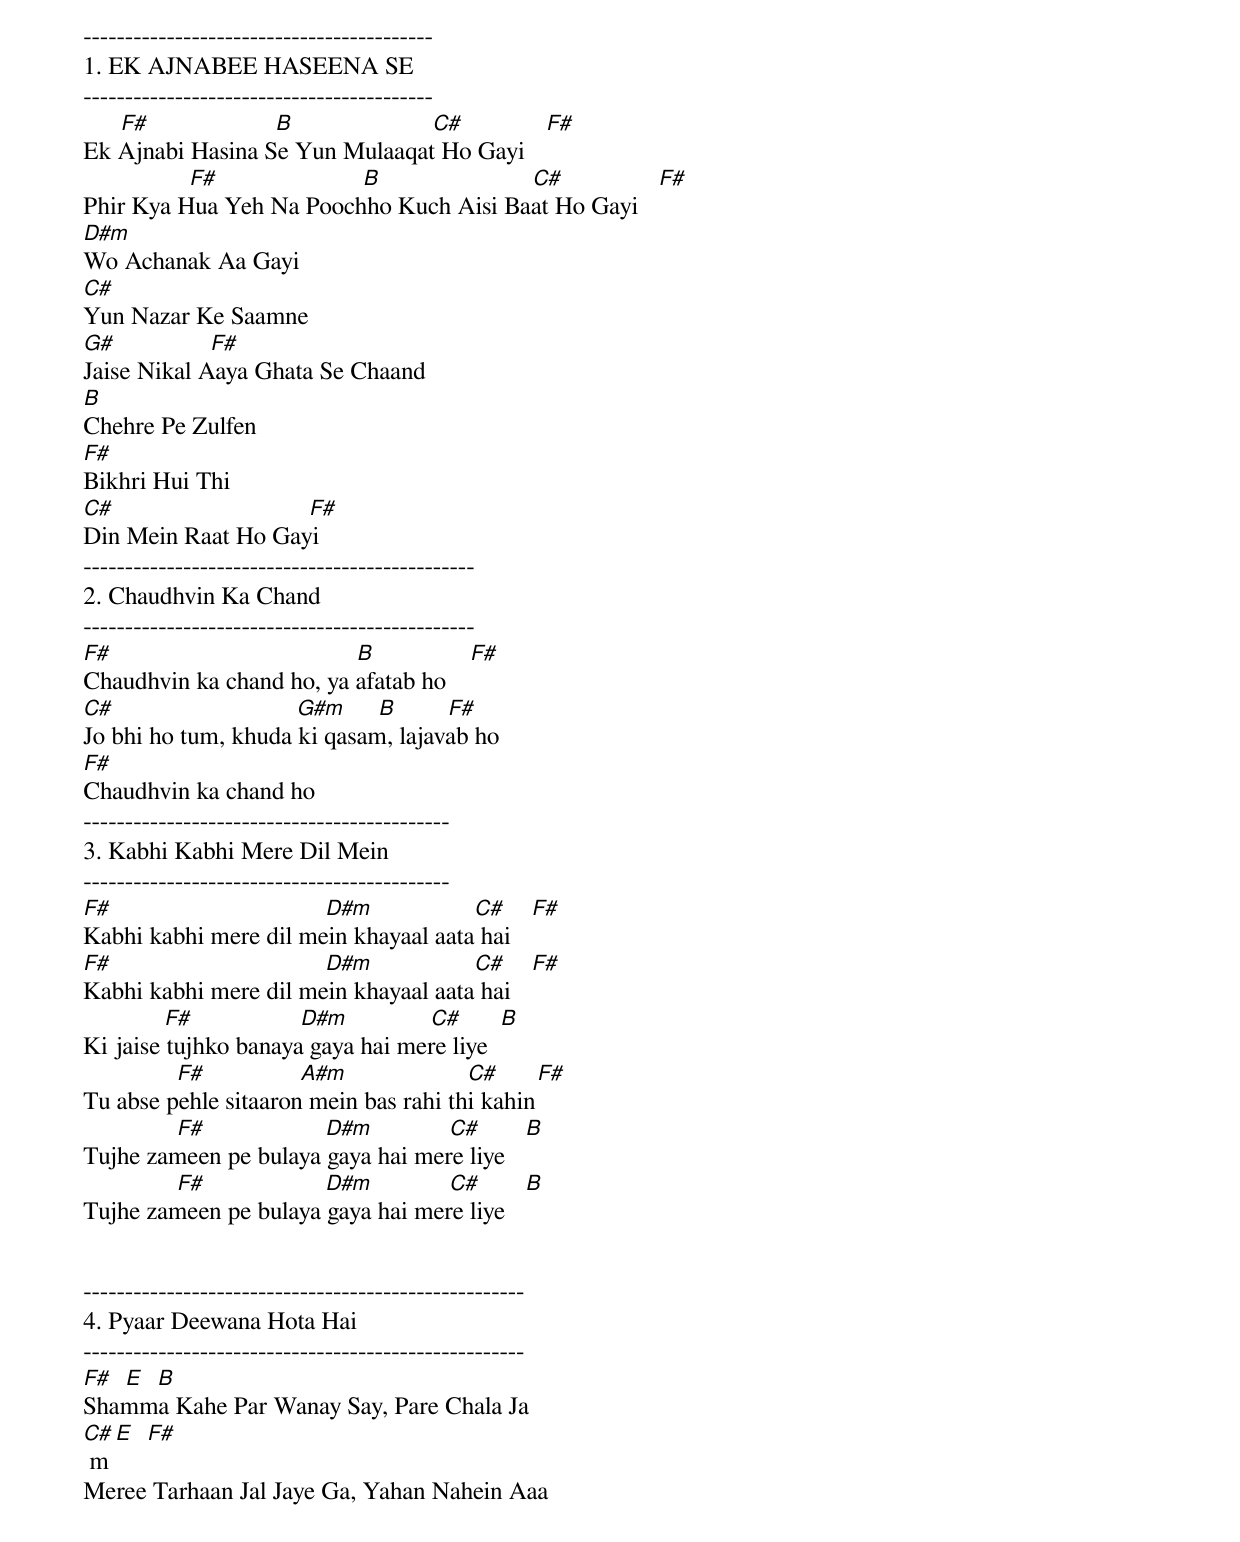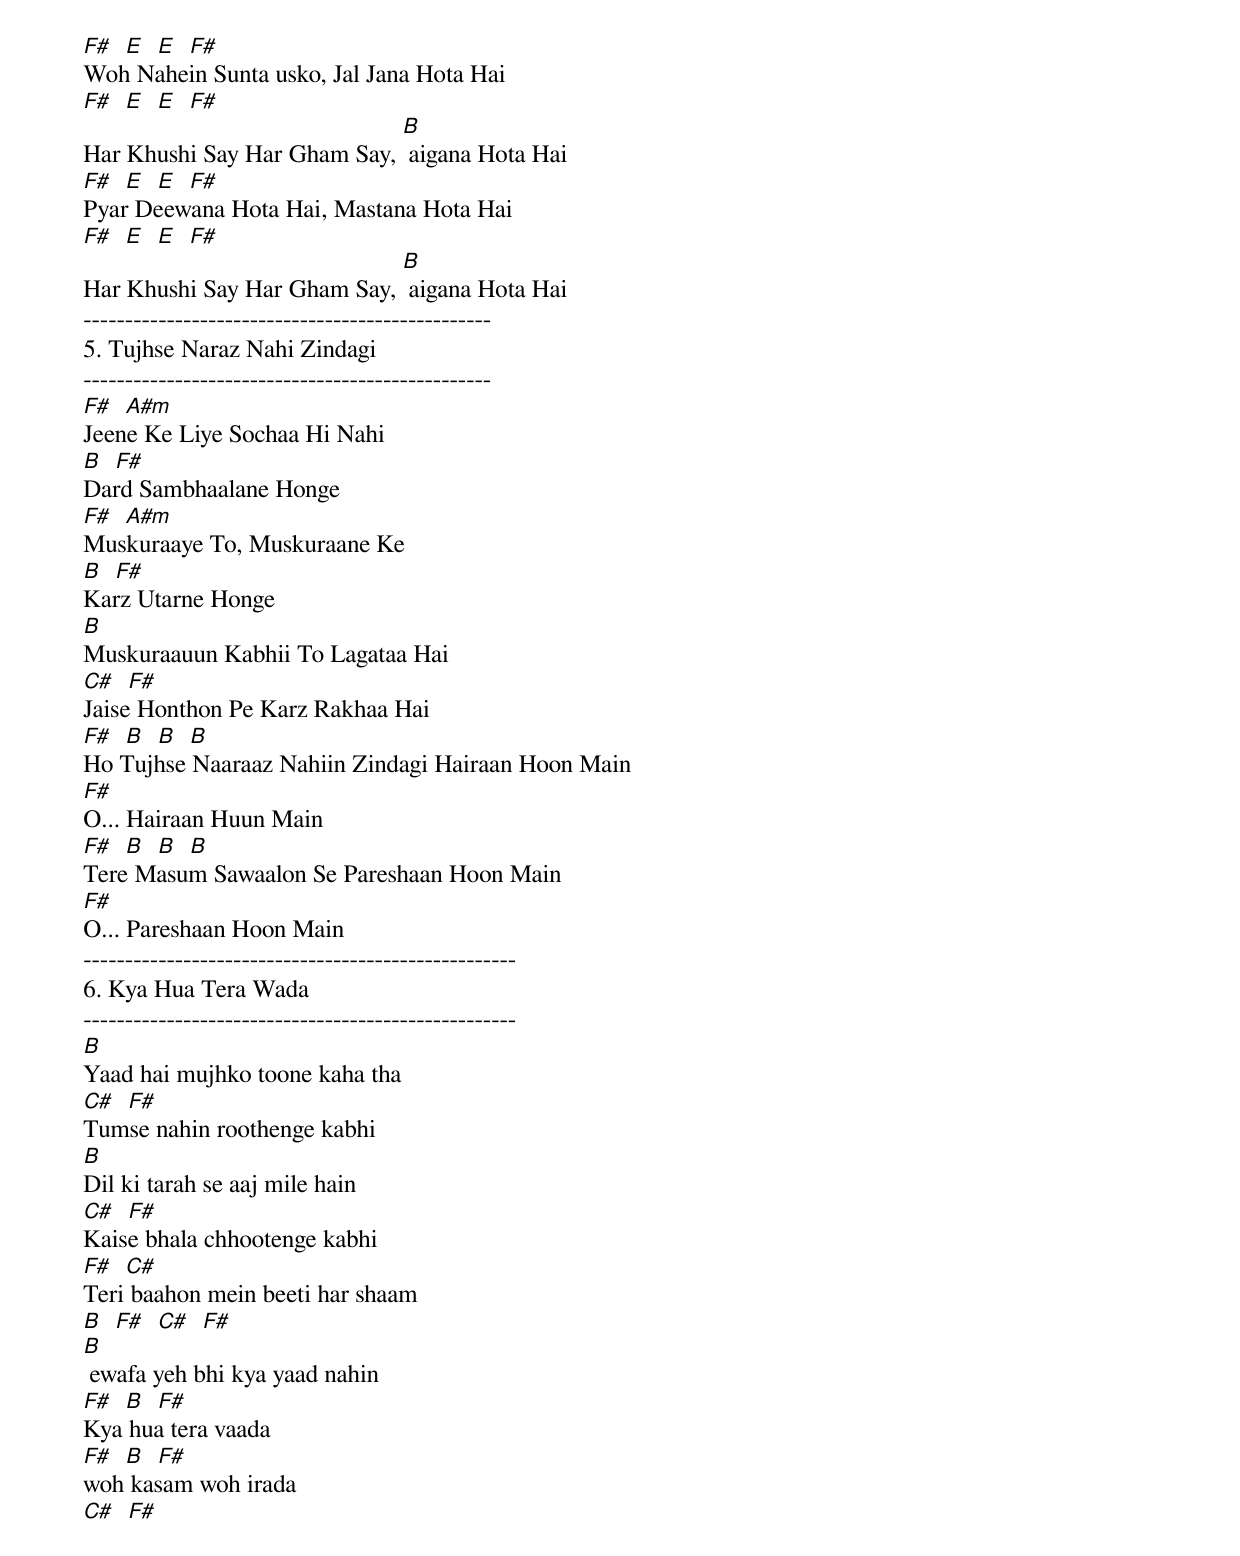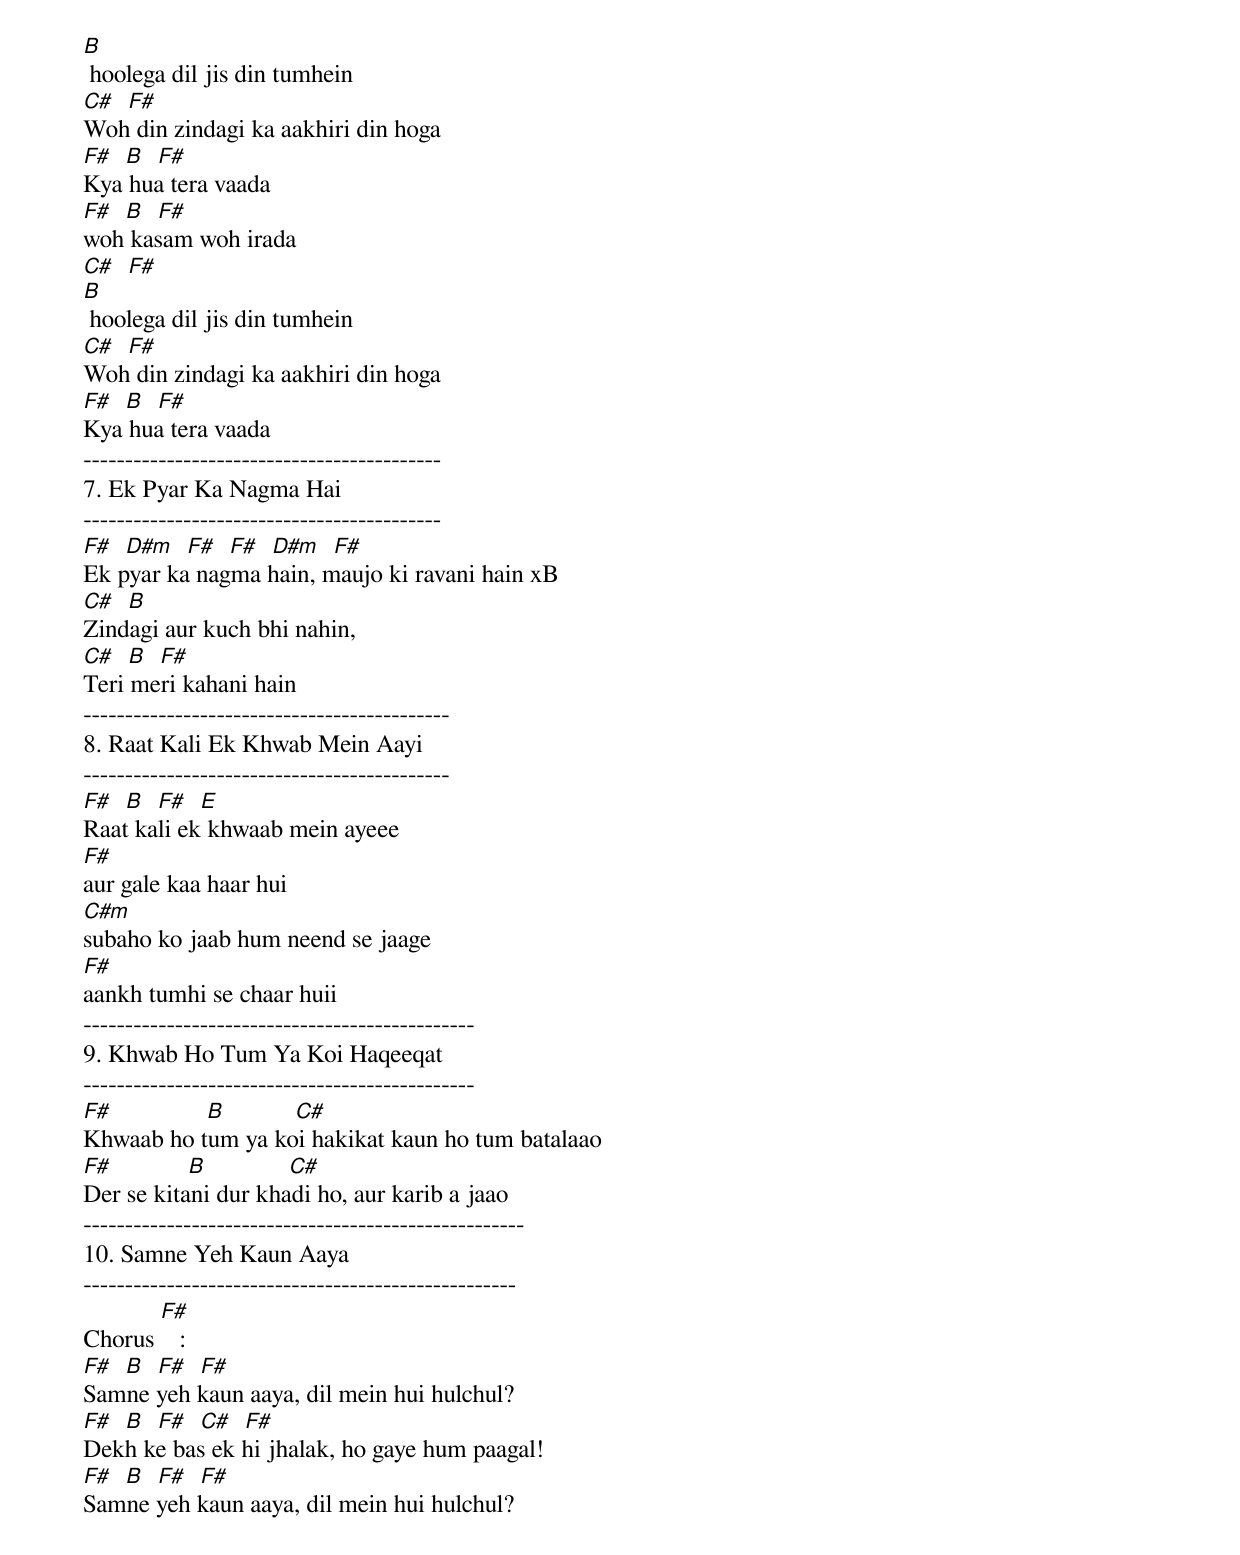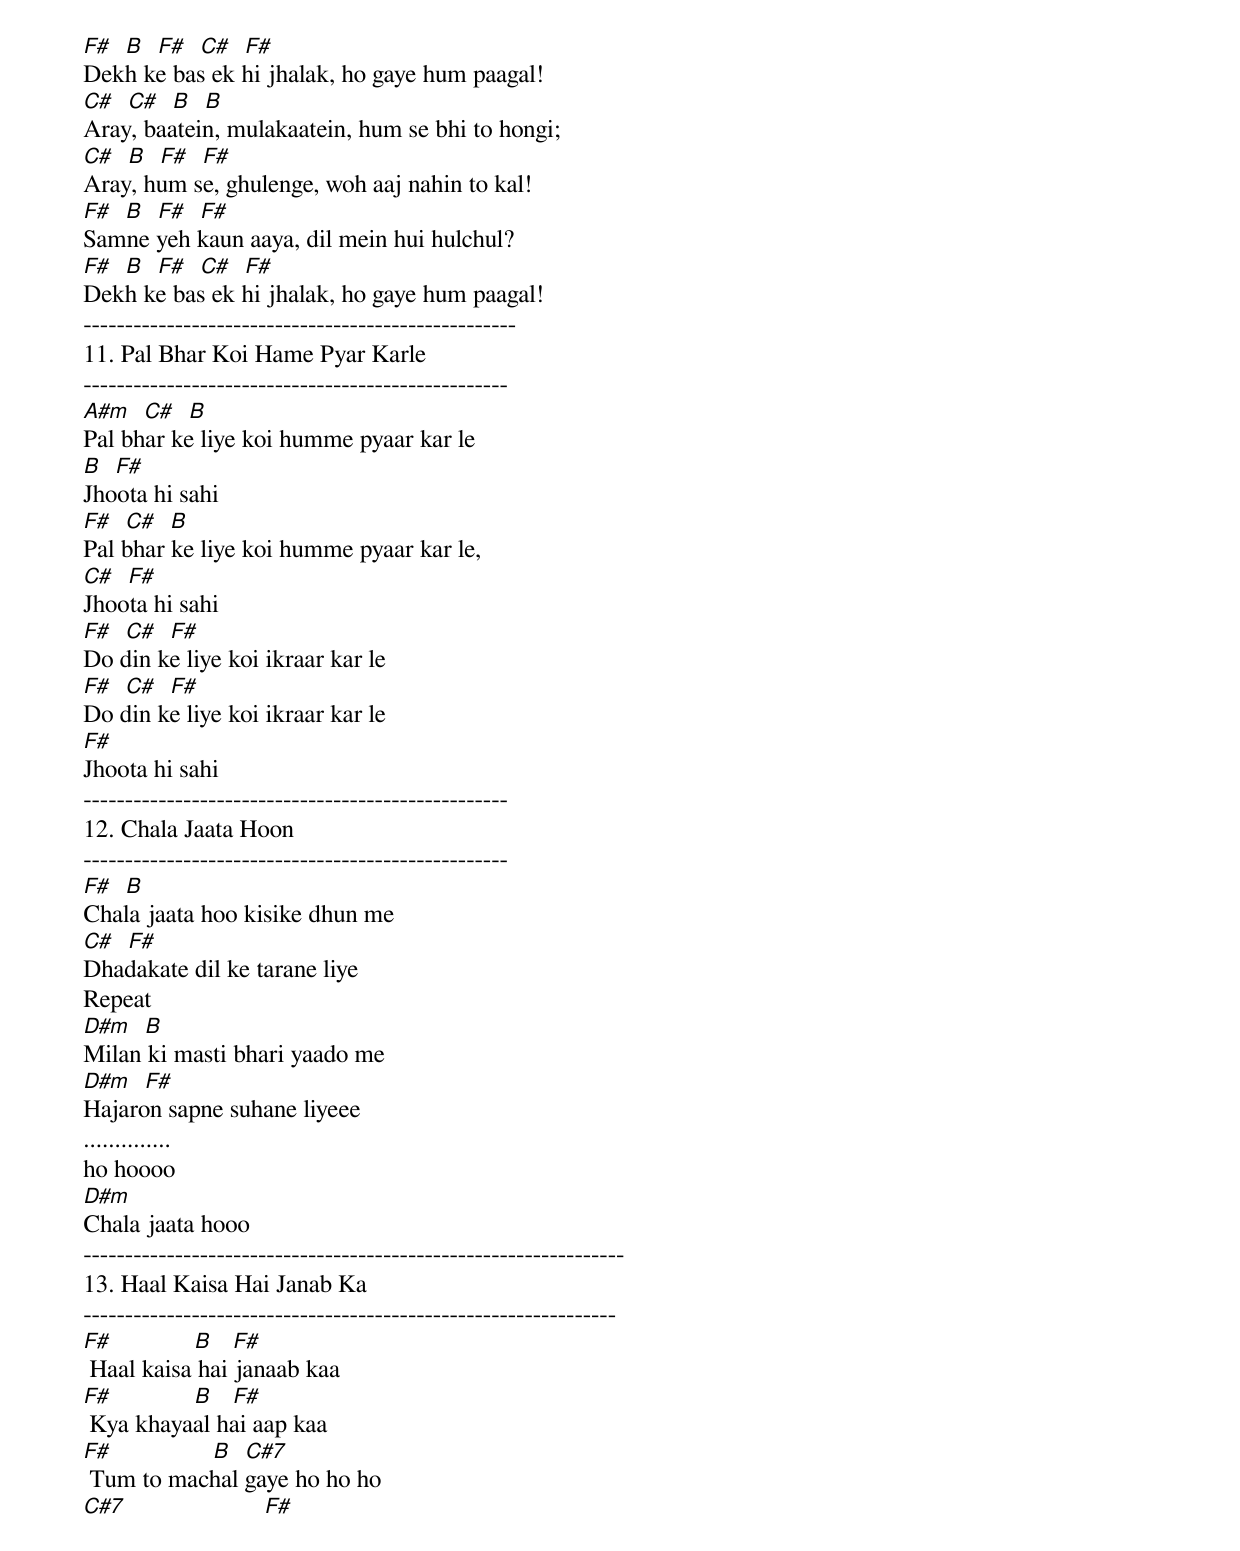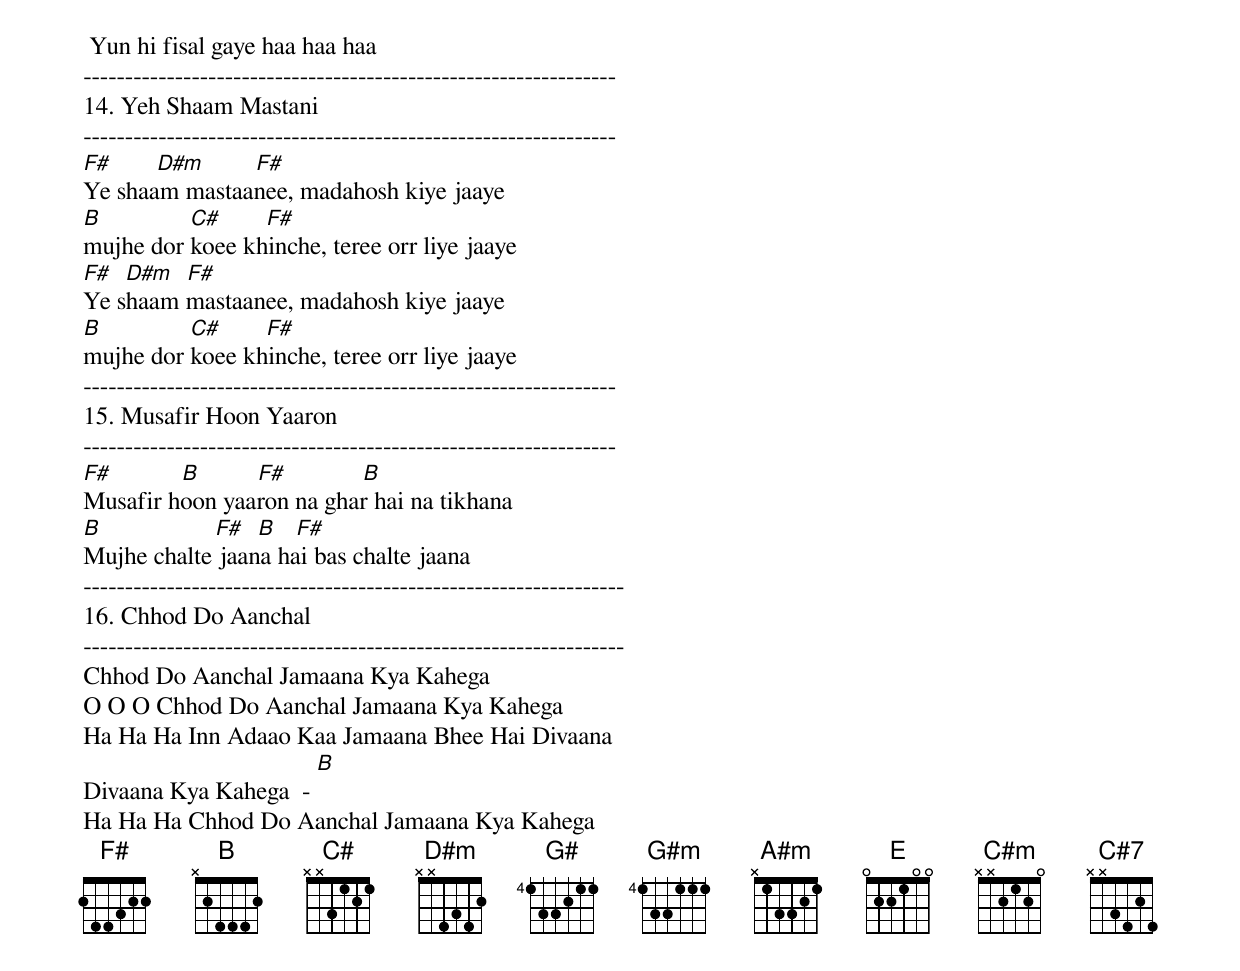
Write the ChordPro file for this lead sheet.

------------------------------------------
1. EK AJNABEE HASEENA SE
------------------------------------------
      [F#]                    [B]                      [C#]             [F#]
Ek Ajnabi Hasina Se Yun Mulaaqat Ho Gayi
                 [F#]                       [B]                        [C#]               [F#]
Phir Kya Hua Yeh Na Poochho Kuch Aisi Baat Ho Gayi
[D#m]
Wo Achanak Aa Gayi
[C#]
Yun Nazar Ke Saamne
[G#]               [F#]
Jaise Nikal Aaya Ghata Se Chaand
[B]
Chehre Pe Zulfen
[F#]
Bikhri Hui Thi
[C#]                               [F#]
Din Mein Raat Ho Gayi
-----------------------------------------------
2. Chaudhvin Ka Chand
-----------------------------------------------
[F#]                                       [B]               [F#]
Chaudhvin ka chand ho, ya afatab ho
[C#]                             [G#m]     [B]        [F#]
Jo bhi ho tum, khuda ki qasam, lajavab ho
[F#]
Chaudhvin ka chand ho
--------------------------------------------
3. Kabhi Kabhi Mere Dil Mein
--------------------------------------------
[F#]                                  [D#m]                [C#]    [F#]
Kabhi kabhi mere dil mein khayaal aata hai
[F#]                                  [D#m]                [C#]    [F#]
Kabhi kabhi mere dil mein khayaal aata hai
             [F#]                 [D#m]             [C#]      [B]
Ki jaise tujhko banaya gaya hai mere liye
               [F#]               [A#m]                   [C#]      [F#]
Tu abse pehle sitaaron mein bas rahi thi kahin
               [F#]                   [D#m]            [C#]       [B]
Tujhe zameen pe bulaya gaya hai mere liye
               [F#]                   [D#m]            [C#]       [B]
Tujhe zameen pe bulaya gaya hai mere liye


-----------------------------------------------------
4. Pyaar Deewana Hota Hai
-----------------------------------------------------
[F#]  [E]  [B]
Shamma Kahe Par Wanay Say, Pare Chala Ja
[C#] m [E]  [F#]
Meree Tarhaan Jal Jaye Ga, Yahan Nahein Aaa
[F#]  [E]  [E]  [F#]
Woh Nahein Sunta usko, Jal Jana Hota Hai
[F#]  [E]  [E]  [F#]
Har Khushi Say Har Gham Say, [B] aigana Hota Hai
[F#]  [E]  [E]  [F#]
Pyar Deewana Hota Hai, Mastana Hota Hai
[F#]  [E]  [E]  [F#]
Har Khushi Say Har Gham Say, [B] aigana Hota Hai
-------------------------------------------------
5. Tujhse Naraz Nahi Zindagi
-------------------------------------------------
[F#]  [A#m]
Jeene Ke Liye Sochaa Hi Nahi
[B]  [F#]
Dard Sambhaalane Honge
[F#]  [A#m]
Muskuraaye To, Muskuraane Ke
[B]  [F#]
Karz Utarne Honge
[B]
Muskuraauun Kabhii To Lagataa Hai
[C#]  [F#]
Jaise Honthon Pe Karz Rakhaa Hai
[F#]  [B]  [B]  [B]
Ho Tujhse Naaraaz Nahiin Zindagi Hairaan Hoon Main
[F#]
O... Hairaan Huun Main
[F#]  [B]  [B]  [B]
Tere Masum Sawaalon Se Pareshaan Hoon Main
[F#]
O... Pareshaan Hoon Main
----------------------------------------------------
6. Kya Hua Tera Wada
----------------------------------------------------
[B]
Yaad hai mujhko toone kaha tha
[C#]  [F#]
Tumse nahin roothenge kabhi
[B]
Dil ki tarah se aaj mile hain
[C#]  [F#]
Kaise bhala chhootenge kabhi
[F#]  [C#]
Teri baahon mein beeti har shaam
[B]  [F#]  [C#]  [F#]
[B] ewafa yeh bhi kya yaad nahin
[F#]  [B]  [F#]
Kya hua tera vaada
[F#]  [B]  [F#]
woh kasam woh irada
[C#]  [F#]
[B] hoolega dil jis din tumhein
[C#]  [F#]
Woh din zindagi ka aakhiri din hoga
[F#]  [B]  [F#]
Kya hua tera vaada
[F#]  [B]  [F#]
woh kasam woh irada
[C#]  [F#]
[B] hoolega dil jis din tumhein
[C#]  [F#]
Woh din zindagi ka aakhiri din hoga
[F#]  [B]  [F#]
Kya hua tera vaada
-------------------------------------------
7. Ek Pyar Ka Nagma Hai
-------------------------------------------
[F#]  [D#m]  [F#]  [F#]  [D#m]  [F#]
Ek pyar ka nagma hain, maujo ki ravani hain xB
[C#]  [B]
Zindagi aur kuch bhi nahin,
[C#]  [B]  [F#]
Teri meri kahani hain
--------------------------------------------
8. Raat Kali Ek Khwab Mein Aayi
--------------------------------------------
[F#]  [B]  [F#]  [E]
Raat kali ek khwaab mein ayeee
[F#]
aur gale kaa haar hui
[C#m]
subaho ko jaab hum neend se jaage
[F#]
aankh tumhi se chaar huii
-----------------------------------------------
9. Khwab Ho Tum Ya Koi Haqeeqat
-----------------------------------------------
[F#]               [B]           [C#]
Khwaab ho tum ya koi hakikat kaun ho tum batalaao
[F#]            [B]             [C#]
Der se kitani dur khadi ho, aur karib a jaao
-----------------------------------------------------
10. Samne Yeh Kaun Aaya
----------------------------------------------------
Chorus [F#]   :
[F#]  [B]  [F#]  [F#]
Samne yeh kaun aaya, dil mein hui hulchul?
[F#]  [B]  [F#]  [C#]  [F#]
Dekh ke bas ek hi jhalak, ho gaye hum paagal!
[F#]  [B]  [F#]  [F#]
Samne yeh kaun aaya, dil mein hui hulchul?
[F#]  [B]  [F#]  [C#]  [F#]
Dekh ke bas ek hi jhalak, ho gaye hum paagal!
[C#]  [C#]  [B]  [B]
Aray, baatein, mulakaatein, hum se bhi to hongi;
[C#]  [B]  [F#]  [F#]
Aray, hum se, ghulenge, woh aaj nahin to kal!
[F#]  [B]  [F#]  [F#]
Samne yeh kaun aaya, dil mein hui hulchul?
[F#]  [B]  [F#]  [C#]  [F#]
Dekh ke bas ek hi jhalak, ho gaye hum paagal!
----------------------------------------------------
11. Pal Bhar Koi Hame Pyar Karle
---------------------------------------------------
[A#m]  [C#]  [B]
Pal bhar ke liye koi humme pyaar kar le
[B]  [F#]
Jhoota hi sahi
[F#]  [C#]  [B]
Pal bhar ke liye koi humme pyaar kar le,
[C#]  [F#]
Jhoota hi sahi
[F#]  [C#]  [F#]
Do din ke liye koi ikraar kar le
[F#]  [C#]  [F#]
Do din ke liye koi ikraar kar le
[F#]
Jhoota hi sahi
---------------------------------------------------
12. Chala Jaata Hoon
---------------------------------------------------
[F#]  [B]
Chala jaata hoo kisike dhun me
[C#]  [F#]
Dhadakate dil ke tarane liye
Repeat
[D#m]  [B]
Milan ki masti bhari yaado me
[D#m]  [F#]
Hajaron sapne suhane liyeee
..............
ho hoooo
[D#m]
Chala jaata hooo
-----------------------------------------------------------------
13. Haal Kaisa Hai Janab Ka
----------------------------------------------------------------
[F#]             [B]   [F#]
 Haal kaisa hai janaab kaa
[F#]             [B]   [F#]
 Kya khayaal hai aap kaa
[F#]                [B]  [C#7]
 Tum to machal gaye ho ho ho
[C#7]                      [F#]
 Yun hi fisal gaye haa haa haa
----------------------------------------------------------------
14. Yeh Shaam Mastani
----------------------------------------------------------------
[F#]       [D#m]        [F#]
Ye shaam mastaanee, madahosh kiye jaaye
[B]              [C#]       [F#]
mujhe dor koee khinche, teree orr liye jaaye
[F#]  [D#m]  [F#]
Ye shaam mastaanee, madahosh kiye jaaye
[B]              [C#]       [F#]
mujhe dor koee khinche, teree orr liye jaaye
----------------------------------------------------------------
15. Musafir Hoon Yaaron
----------------------------------------------------------------
[F#]           [B]         [F#]            [B]
Musafir hoon yaaron na ghar hai na tikhana
[B]                  [F#]  [B]   [F#]
Mujhe chalte jaana hai bas chalte jaana
-----------------------------------------------------------------
16. Chhod Do Aanchal
-----------------------------------------------------------------
Chhod Do Aanchal Jamaana Kya Kahega
O O O Chhod Do Aanchal Jamaana Kya Kahega
Ha Ha Ha Inn Adaao Kaa Jamaana Bhee Hai Divaana
Divaana Kya Kahega  - [B]
Ha Ha Ha Chhod Do Aanchal Jamaana Kya Kahega
